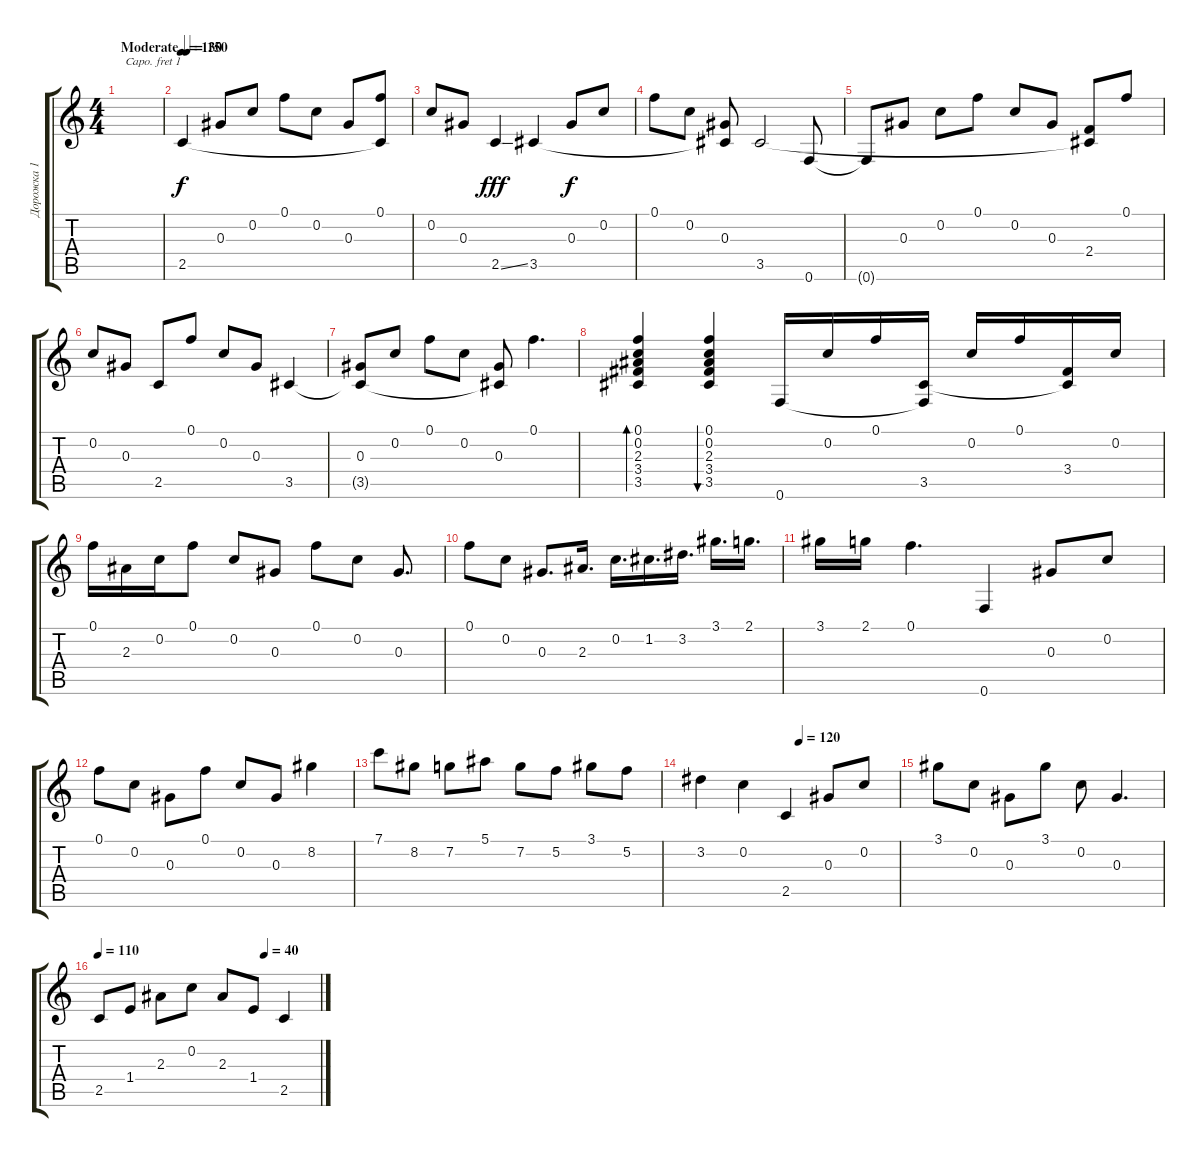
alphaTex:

\track ("Дорожка 1" "Дорожка 1") {instrument acousticguitarnylon}
\staff {score tabs}
\capo 1
\tuning (E4 B3 G3 D3 A2 E2) {hide}
\ts (4 4)
\tempo (150 "Moderate")
\clef g2
\ks c
|
\tempo 130
2.5.4 0.3.8 0.2.8 0.1.8 0.2.8 0.3.8 (0.1 2.5{t}).8 |
0.2.8 0.3.8 2.5{ss}.4{dy fff} 3.5.4 0.3.8{dy f} 0.2.8 |
0.1.8 0.2.8 (0.3 3.5{t}).8 3.5.2 0.6.8 |
0.6{t}.8 0.3.8 0.2.8 0.1.8 0.2.8 0.3.8 (2.4 3.5{t}).8 0.1.8 |
0.2.8 0.3.8 2.5.8 0.1.8 0.2.8 0.3.8 3.5.4 |
(0.3 3.5{t}).8 0.2.8 0.1.8 0.2.8 (0.3 3.5{t}).8 0.1.4{d} |
(0.1 0.2 2.3 3.4 3.5).4{bd 240} (0.1 0.2 2.3 3.4 3.5).4{bu 480} 0.6.16 0.2.16 0.1.16 (3.5 0.6{t}).16 0.2.16 0.1.16 (3.4 3.5{t}).16 0.2.16 |
0.1.16 2.3.16 0.2.16 0.1.8 0.2.8 0.3.8 0.1.8 0.2.8 0.3.8{d} |
0.1.8 0.2.8 0.3.8{d} 2.3.16{d} 0.2.16{d} 1.2.16{d} 3.2.16{d} 3.1.16{d} 2.1.16{d} |
3.1.16 2.1.16 0.1.4{d} 0.6.4 0.3.8 0.2.8 |
0.1.8 0.2.8 0.3.8 0.1.8 0.2.8 0.3.8 8.2.4 |
7.1.8 8.2.8 7.2.8 5.1.8 7.2.8 5.2.8 3.1.8 5.2.8 |
\tempo (120 0.5)
3.2.4 0.2.4 2.5.4 0.3.8 0.2.8 |
3.1.8 0.2.8 0.3.8 3.1.8 0.2.8 0.3.4{d} |
\tempo 110
\tempo (40 0.75)
2.5.8 1.4.8 2.3.8 0.2.8 2.3.8 1.4.8 2.5.4
